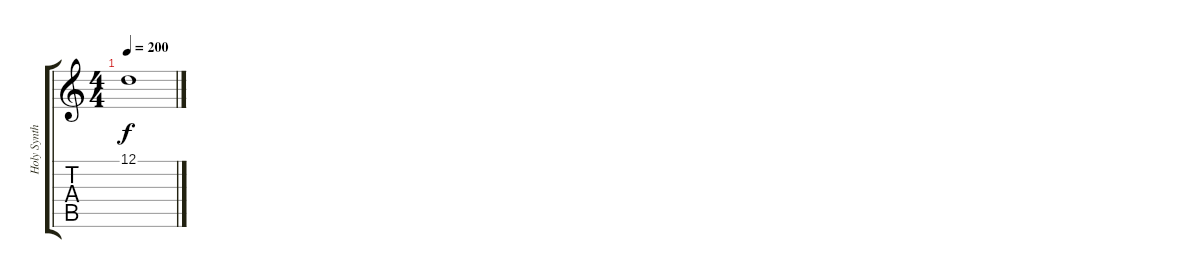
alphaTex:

\track ("Holy Synthé" "Holy Synth") {instrument lead1square}
\staff {score tabs}
\tuning (D4 A3 F3 C3 G2 D2) {hide}
\ts (4 4)
\tempo 200
\clef g2
\ks c
12.1{t}.1{dy f}
